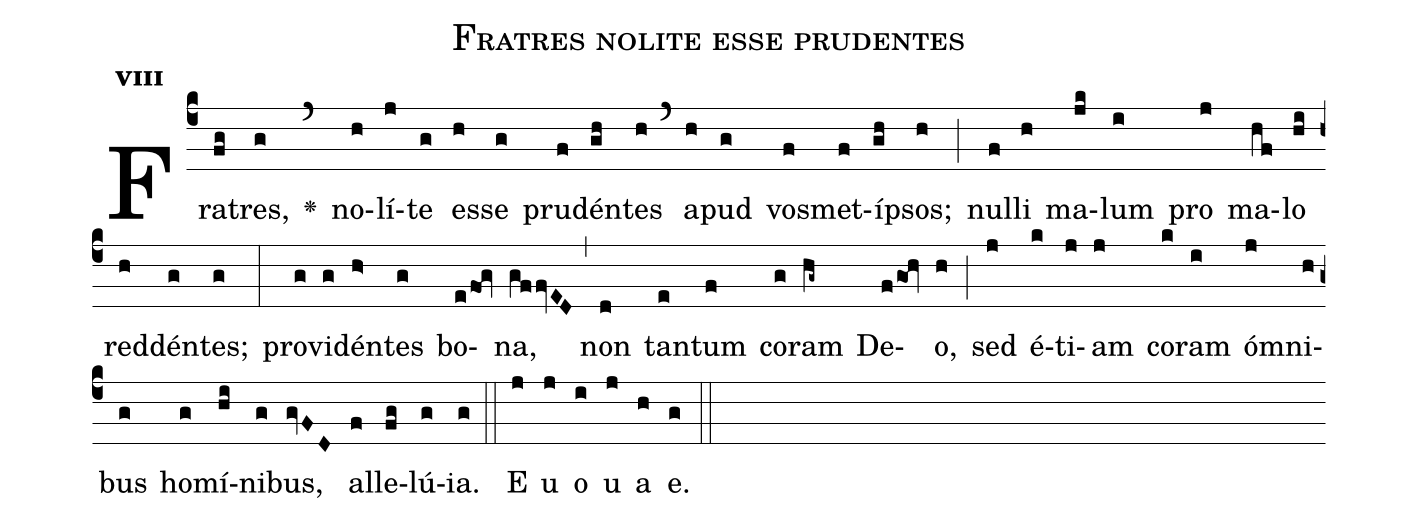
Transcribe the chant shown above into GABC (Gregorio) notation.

name:Fratres nolite esse prudentes;
office-part:Antiphona;
mode:8;
%%
initial-style: 1;
name: Fratres nolite esse prudentes;
book: Antiphonae & Responsoria/Tomus IV, p. 25;
occasion: Dominica IV per Annum;
office-part: 1V Ant M-I ad lib;
annotation: 8g2;
centering-scheme: english;
font: OFLSortsMillGoudy;
height: 11;
width: 4.5;
%%
(c4)Fra(fg)tres,(g) <v>\greheightstar</v>(`) no(h)lí(j)te(g) es(h)se(g) pru(f)dén(gh)tes(h) (`) a(h)pud(g) vos(f)met(f)í(gh)psos;(h) (;) nul(f)li(h) ma(jk)lum(i) pro(j) ma(hf)lo(hi) red(h)dén(g)tes;(g) (:) pro(g)vi(g)dén(h>)tes(g) bo(efog)na,(gf/fvED) (,) non(d) tan(e)tum(f) co(g)ram(hg~) De(fgoh)o,(h) (;) sed(j) é(k)ti(j)am(j) co(k)ram(i) óm(j)ni(h)bus(g) ho(g)mí(hi)ni(g)bus,(gvFD) al(f)le(fg)lú(g)ia.(g) (::) E(j) u(j) o(i) u(j) a(h) e.(g) (::)
